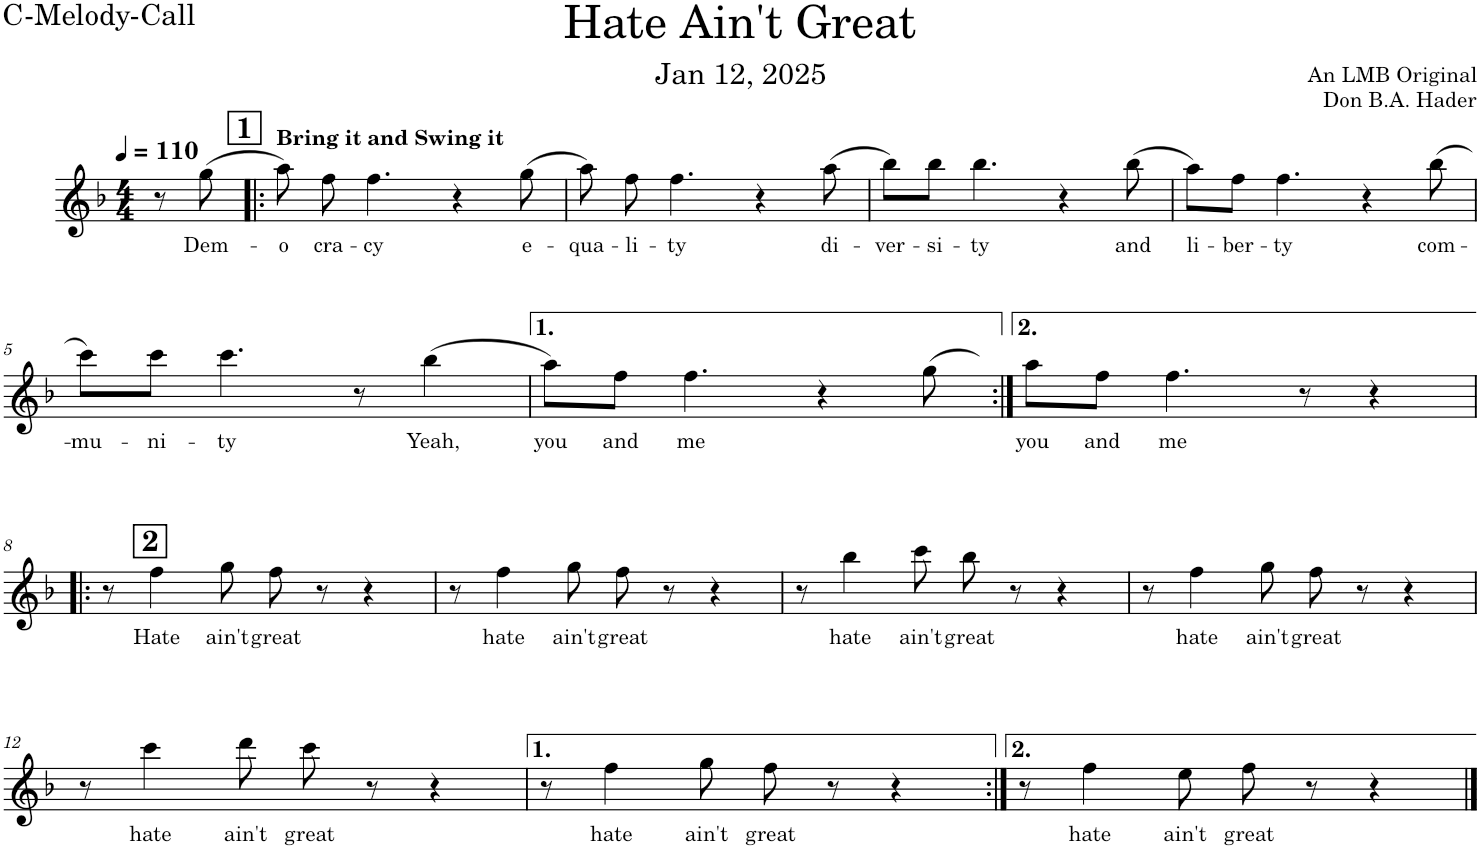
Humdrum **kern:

**kern	**text
*part1	*part1
*staff1	*staff1
*I"C - Call	*
*I'C (C)	*
*clefG2	*
*k[b-]	*
*M4/4	*
*MM110	*
=	=
8r	.
!	!LO:LY:b
(8gg\	Dem-
!!LO:REH:place=s1:a:B:cj:fs=14:t=1
=1!|:	=1!|:
!LO:TX:a:B:t=Bring it and Swing it	!
!	!LO:LY:b
8aa\)	-o
!	!LO:LY:b
8ff\	-cra-
!	!LO:LY:b
4.ff\	-cy
4r	.
!	!LO:LY:b
(8gg\	e-
=2	=2
!	!LO:LY:b
8aa\)	-qua-
!	!LO:LY:b
8ff\	-li-
!	!LO:LY:b
4.ff\	-ty
4r	.
!	!LO:LY:b
(8aa\	di-
=3	=3
!	!LO:LY:b
8bb-\L)	-ver-
!	!LO:LY:b
8bb-\J	-si-
!	!LO:LY:b
4.bb-\	-ty
4r	.
!	!LO:LY:b
(8bb-\	and
=4	=4
!	!LO:LY:b
8aa\L)	li-
!	!LO:LY:b
8ff\J	-ber-
!	!LO:LY:b
4.ff\	-ty
4r	.
!	!LO:LY:b
(8bb-\	com-
!!LO:LB:g=z
=5	=5
!	!LO:LY:b
8ccc\L)	-mu-
!	!LO:LY:b
8ccc\J	-ni-
!	!LO:LY:b
4.ccc\	-ty
8r	.
!	!LO:LY:b
(4bb-\	Yeah,
=6	=6
!	!LO:LY:b
8aa\L)	you
!	!LO:LY:b
8ff\J	and
!	!LO:LY:b
4.ff\	me
4r	.
(8gg\	.
=7:|!	=7:|!
!	!LO:LY:b
8aa\L)	-you
!	!LO:LY:b
8ff\J	and
!	!LO:LY:b
4.ff\	me
8r	.
4r	.
!!LO:LB:g=z
!!LO:REH:place=s1:a:B:cj:fs=14:t=2:qo=0.5
=8!|:	=8!|:
8r	.
!	!LO:LY:b
4ff\	Hate
!	!LO:LY:b
8gg\	ain't
!	!LO:LY:b
8ff\	great
8r	.
4r	.
=9	=9
8r	.
!	!LO:LY:b
4ff\	hate
!	!LO:LY:b
8gg\	ain't
!	!LO:LY:b
8ff\	great
8r	.
4r	.
=10	=10
8r	.
!	!LO:LY:b
4bb-\	hate
!	!LO:LY:b
8ccc\	ain't
!	!LO:LY:b
8bb-\	great
8r	.
4r	.
=11	=11
8r	.
!	!LO:LY:b
4ff\	hate
!	!LO:LY:b
8gg\	ain't
!	!LO:LY:b
8ff\	great
8r	.
4r	.
!!LO:LB:g=z
=12	=12
8r	.
!	!LO:LY:b
4ccc\	hate
!	!LO:LY:b
8ddd\	ain't
!	!LO:LY:b
8ccc\	great
8r	.
4r	.
=13	=13
8r	.
!	!LO:LY:b
4ff\	hate
!	!LO:LY:b
8gg\	ain't
!	!LO:LY:b
8ff\	great
8r	.
4r	.
=14:|!	=14:|!
8r	.
!	!LO:LY:b
4ff\	hate
!	!LO:LY:b
8ee\	ain't
!	!LO:LY:b
8ff\	great
8r	.
4r	.
==	==
*-	*-
